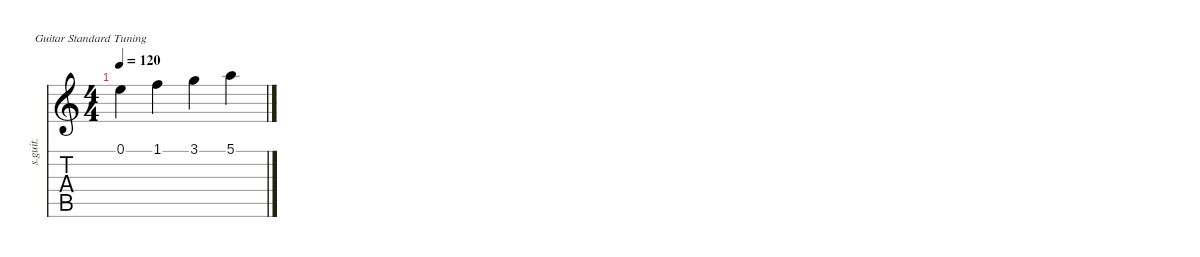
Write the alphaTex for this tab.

\defaultSystemsLayout 4
\hideDynamics
\bracketExtendMode nobrackets
\otherSystemsTrackNameOrientation horizontal
\track ("Steel Guitar" "s.guit.") {instrument acousticguitarsteel}
\staff {score tabs}
\tuning (E4 B3 G3 D3 A2 E2)
\ts (4 4)
\tempo 120
\clef g2
\ks c
0.1.4{dy mf instrument acousticguitarsteel beam Down} 1.1.4{beam Down} 3.1.4{beam Down} 5.1.4{beam Down}
